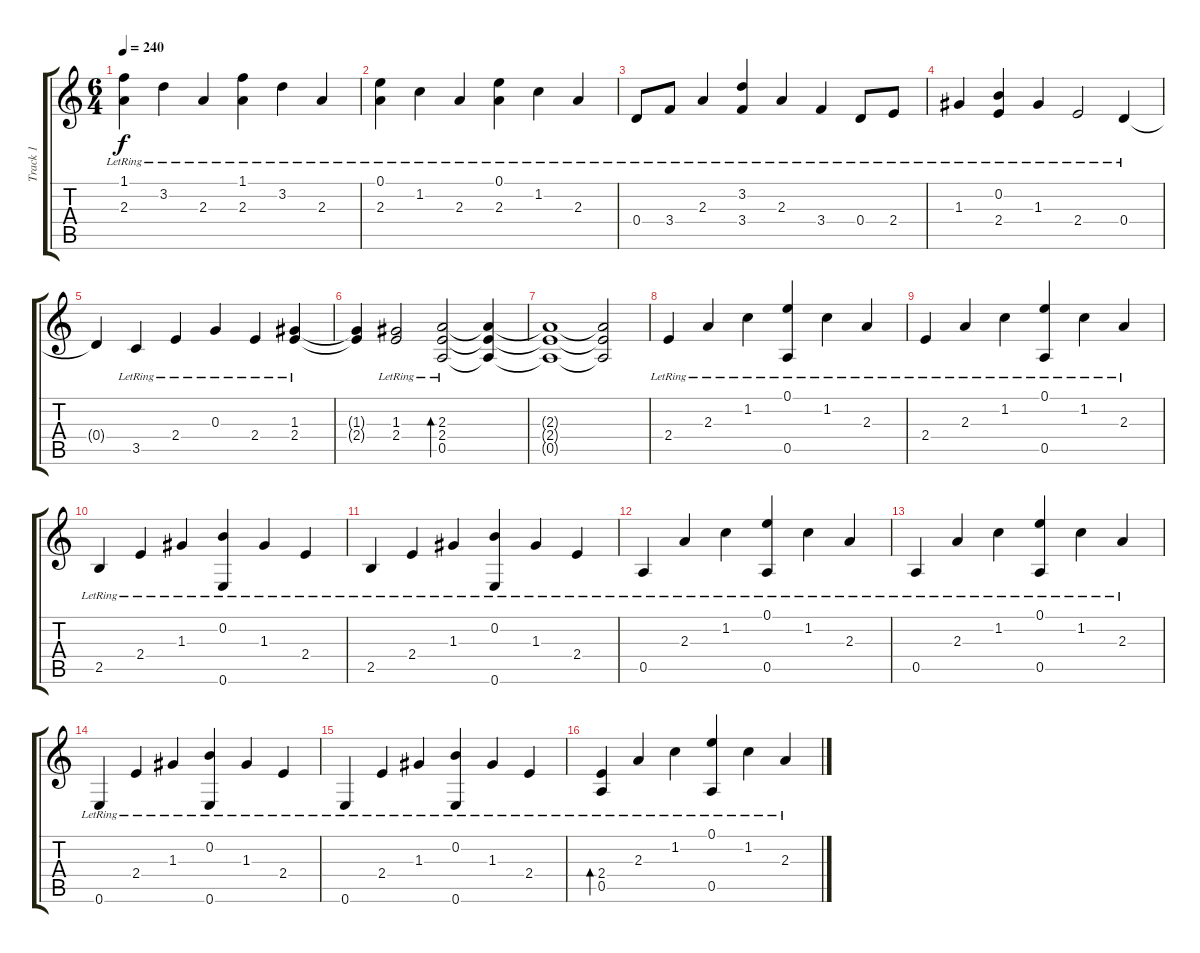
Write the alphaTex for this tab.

\track ("Track 1" "Track 1") {instrument electricguitarjazz}
\staff {score tabs}
\tuning (E4 B3 G3 D3 A2 E2) {hide}
\ts (6 4)
\tempo 240
\clef g2
\ks c
(1.1{lr} 2.3{lr}).4{dy f} 3.2{lr}.4 2.3{lr}.4 (1.1{lr} 2.3{lr}).4 3.2{lr}.4 2.3{lr}.4 |
(0.1{lr} 2.3{lr}).4 1.2{lr}.4 2.3{lr}.4 (0.1{lr} 2.3{lr}).4 1.2{lr}.4 2.3{lr}.4 |
0.4{lr}.8 3.4{lr}.8 2.3{lr}.4 (3.2{lr} 3.4{lr}).4 2.3{lr}.4 3.4{lr}.4 0.4{lr}.8 2.4{lr}.8 |
1.3{lr}.4 (0.2{lr} 2.4{lr}).4 1.3{lr}.4 2.4{lr}.2 0.4{lr}.4 |
0.4{t}.4 3.5{lr}.4 2.4{lr}.4 0.3{lr}.4 2.4{lr}.4 (1.3{lr} 2.4{lr}).4 |
(1.3{t} 2.4{t}).4 (1.3{lr} 2.4{lr}).2 (2.3{lr} 2.4{lr} 0.5{lr}).2{bd 480} (2.3{t} 2.4{t} 0.5{t}).4 |
(2.3{t} 2.4{t} 0.5{t}).1 (2.3{t} 2.4{t} 0.5{t}).2 |
2.4{lr}.4 2.3{lr}.4 1.2{lr}.4 (0.1{lr} 0.5{lr}).4 1.2{lr}.4 2.3{lr}.4 |
2.4{lr}.4 2.3{lr}.4 1.2{lr}.4 (0.1{lr} 0.5{lr}).4 1.2{lr}.4 2.3{lr}.4 |
2.5{lr}.4 2.4{lr}.4 1.3{lr}.4 (0.2{lr} 0.6{lr}).4 1.3{lr}.4 2.4{lr}.4 |
2.5{lr}.4 2.4{lr}.4 1.3{lr}.4 (0.2{lr} 0.6{lr}).4 1.3{lr}.4 2.4{lr}.4 |
0.5{lr}.4 2.3{lr}.4 1.2{lr}.4 (0.1{lr} 0.5{lr}).4 1.2{lr}.4 2.3{lr}.4 |
0.5{lr}.4 2.3{lr}.4 1.2{lr}.4 (0.1{lr} 0.5{lr}).4 1.2{lr}.4 2.3{lr}.4 |
0.6{lr}.4 2.4{lr}.4 1.3{lr}.4 (0.2{lr} 0.6{lr}).4 1.3{lr}.4 2.4{lr}.4 |
0.6{lr}.4 2.4{lr}.4 1.3{lr}.4 (0.2{lr} 0.6{lr}).4 1.3{lr}.4 2.4{lr}.4 |
(2.4{lr} 0.5{lr}).4{bd 240} 2.3{lr}.4 1.2{lr}.4 (0.1{lr} 0.5{lr}).4 1.2{lr}.4 2.3{lr}.4
